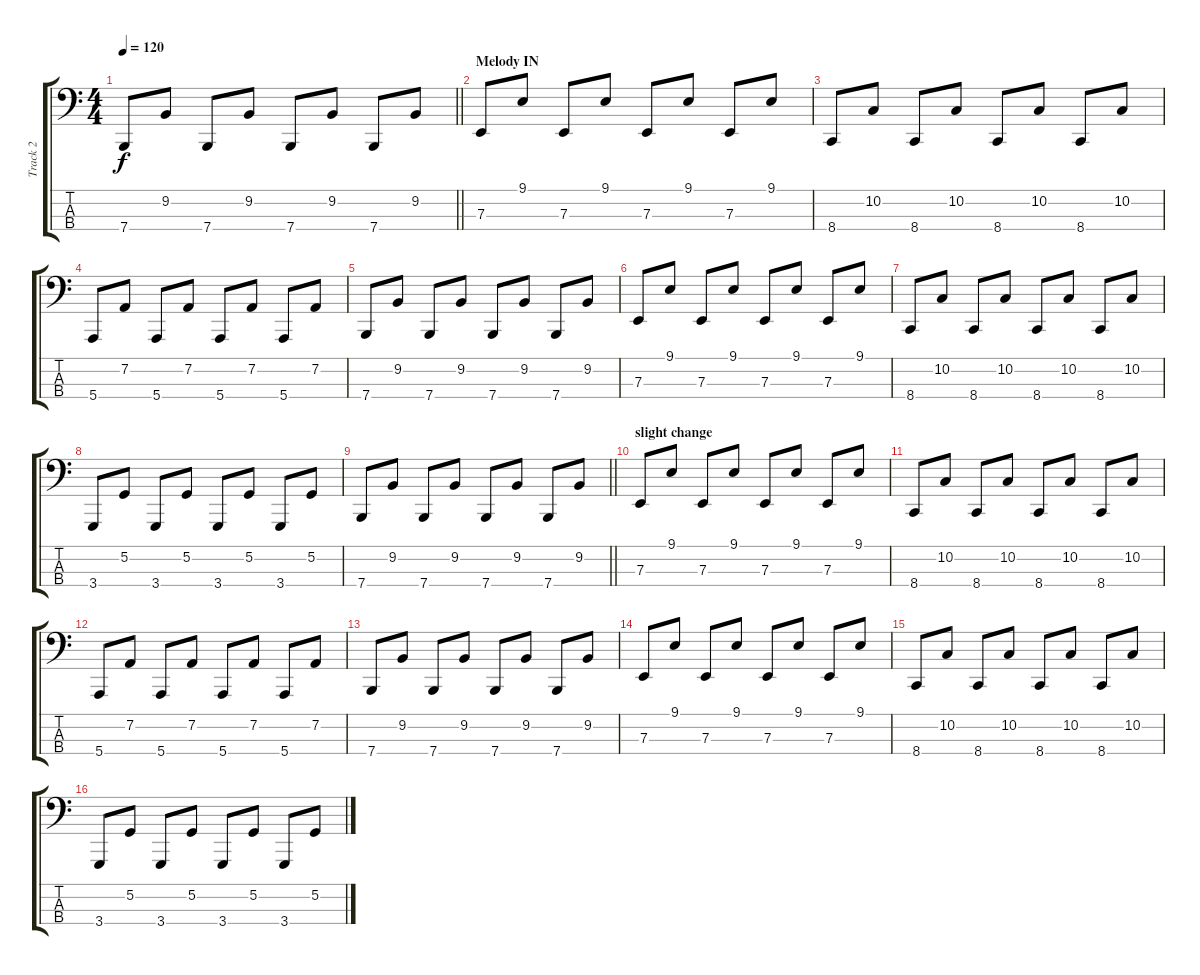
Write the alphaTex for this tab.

\track ("Track 2" "Track 2") {instrument lead1square}
\staff {score tabs}
\tuning (G2 D2 A1 E1) {hide}
\ts (4 4)
\tempo 120
\clef f4
\barLineRight lightlight
\ks c
7.4.8{dy f} 9.2.8 7.4.8 9.2.8 7.4.8 9.2.8 7.4.8 9.2.8 |
\section ("" "Melody IN")
7.3.8 9.1.8 7.3.8 9.1.8 7.3.8 9.1.8 7.3.8 9.1.8 |
8.4.8 10.2.8 8.4.8 10.2.8 8.4.8 10.2.8 8.4.8 10.2.8 |
5.4.8 7.2.8 5.4.8 7.2.8 5.4.8 7.2.8 5.4.8 7.2.8 |
7.4.8 9.2.8 7.4.8 9.2.8 7.4.8 9.2.8 7.4.8 9.2.8 |
7.3.8 9.1.8 7.3.8 9.1.8 7.3.8 9.1.8 7.3.8 9.1.8 |
8.4.8 10.2.8 8.4.8 10.2.8 8.4.8 10.2.8 8.4.8 10.2.8 |
3.4.8 5.2.8 3.4.8 5.2.8 3.4.8 5.2.8 3.4.8 5.2.8 |
\barLineRight lightlight
7.4.8 9.2.8 7.4.8 9.2.8 7.4.8 9.2.8 7.4.8 9.2.8 |
\section ("" "slight change")
7.3.8 9.1.8 7.3.8 9.1.8 7.3.8 9.1.8 7.3.8 9.1.8 |
8.4.8 10.2.8 8.4.8 10.2.8 8.4.8 10.2.8 8.4.8 10.2.8 |
5.4.8 7.2.8 5.4.8 7.2.8 5.4.8 7.2.8 5.4.8 7.2.8 |
7.4.8 9.2.8 7.4.8 9.2.8 7.4.8 9.2.8 7.4.8 9.2.8 |
7.3.8 9.1.8 7.3.8 9.1.8 7.3.8 9.1.8 7.3.8 9.1.8 |
8.4.8 10.2.8 8.4.8 10.2.8 8.4.8 10.2.8 8.4.8 10.2.8 |
3.4.8 5.2.8 3.4.8 5.2.8 3.4.8 5.2.8 3.4.8 5.2.8
